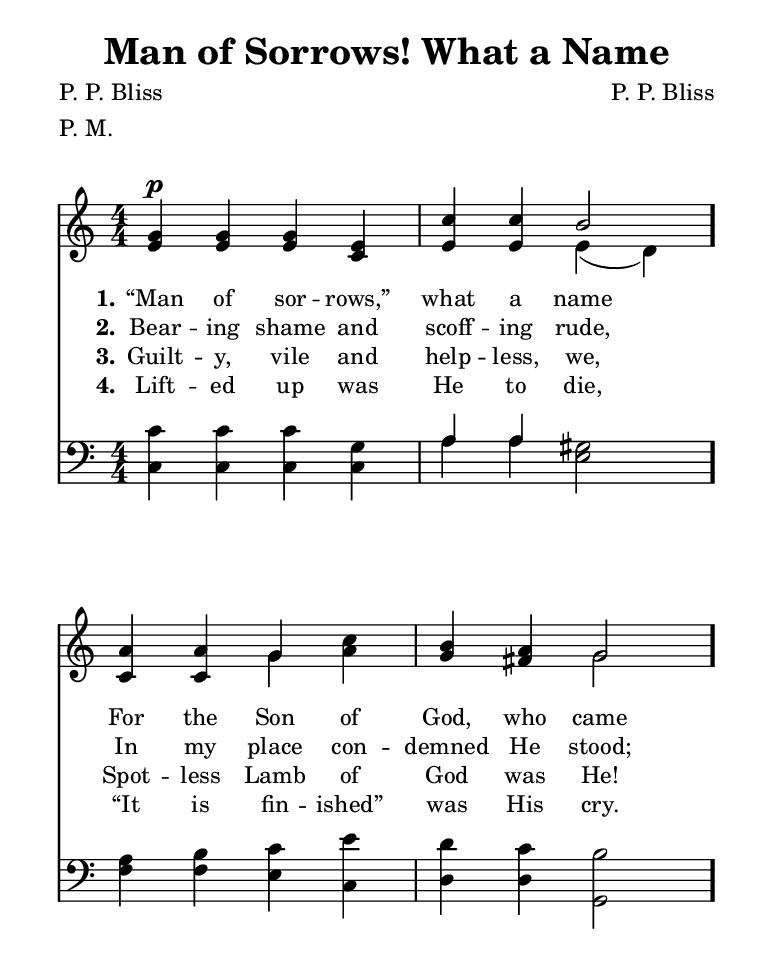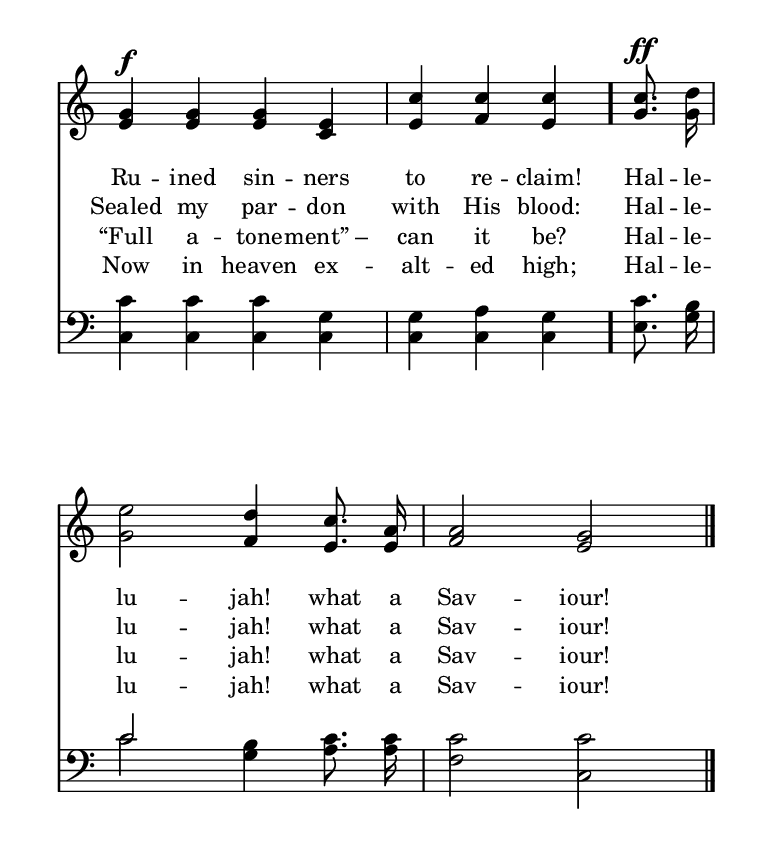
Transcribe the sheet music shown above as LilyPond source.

\include "common/global.ily"
\paper {
  \include "common/paper.ily"
  ragged-bottom = ##t
  systems-per-page = 2
system-system-spacing.padding = 11

}

\header{
  %gospel
  hymnnumber = "103"
  title = "Man of Sorrows! What a Name"
  tunename = ""
  meter = "P. M."
  poet = "P. P. Bliss"
  composer = "P. P. Bliss"
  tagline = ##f
}

% for fermata in MIDI
ta = { \tempo 4=80 }
tb = { \tempo 4=40 }

patternAA = { c4 c4 c4 c4 | c4 c4 c2 }
patternAB = { c4 c4 c4 c4 | c4 c4 c4( c4) }

patternBA = { c4 c4 c4 c4 | c4 c4 c4 }

patternCA = { c8. c16 | c2 c4 c8. c16 | c2 c2 }

global = {
  \include "common/overrides.ily"
  \override Staff.TimeSignature.style = #'numbered
  \time 4/4
  \override Score.MetronomeMark.transparent = ##t % hide all fermata changes too
  \ta
  \key c \major
  \autoBeamOff
}

notesSoprano = {
\global
\relative c'' {

  \changePitch \patternAA { g^\p g g e | c' c b }
  \changePitch \patternAA { a a g c | b a g }
  \changePitch \patternBA { g^\f g g e | c' c c }
  \changePitch \patternCA { c^\ff d | e d c a | a g }

  \bar "|."

}
}

notesAlto = {
\global
\relative e' {

  \changePitch \patternAB { e e e c | e e e d }
  \changePitch \patternAA { c c g' a | g fis g }
  \changePitch \patternBA { e e e c | e f e }
  \changePitch \patternCA { g g | g f e e | f e }

}
}

notesTenor = {
\global
\relative a {

  \changePitch \patternAA { c c c g | a a gis }
  \changePitch \patternAA { a b c e | d c b }
  \changePitch \patternBA { c c c g | g a g }
  \changePitch \patternCA { c b | c b c c | c c }

}
}

notesBass = {
\global
\relative f {

  \changePitch \patternAA { c c c c | a' a e }
  \changePitch \patternAA { f f e c | d d g, }
  \changePitch \patternBA { c c c c | c c c }
  \changePitch \patternCA { e g | c g a a | f c }

}
}

wordsA = \lyricmode {
\set stanza = "1."

“Man of sor -- rows,” what a name \bar "."
For the Son of God, who came \bar "."
Ru -- ined sin -- ners to re -- claim! \bar "."
Hal -- le -- lu -- jah! what a Sav -- iour! \bar "."

}

wordsB = \lyricmode {
\set stanza = "2."

Bear -- ing shame and scoff -- ing rude,
In my place con -- demned He stood;
Sealed my par -- don with His blood:
Hal -- le -- lu -- jah! what a Sav -- iour!

}

wordsC = \lyricmode {
\set stanza = "3."

Guilt -- y, vile and help -- less, we,
Spot -- less Lamb of God was He!
“Full a -- tone -- ment”_– can it be?
Hal -- le -- lu -- jah! what a Sav -- iour!

}

wordsD = \lyricmode {
\set stanza = "4."

Lift -- ed up was He to die,
“It is fin -- ished” was His cry.
Now in heaven ex -- alt -- ed high;
Hal -- le -- lu -- jah! what a Sav -- iour!

}

\score {
  \context ChoirStaff <<
    \context Staff = upper <<
      \set Staff.autoBeaming = ##f
      \set ChoirStaff.systemStartDelimiter = #'SystemStartBar
      \set ChoirStaff.printPartCombineTexts = ##f
      \partcombine #'(2 . 11) \notesSoprano \notesAlto
      \context NullVoice = sopranos { \voiceOne << \notesSoprano >> }
      \context Lyrics = one   \lyricsto sopranos \wordsA
      \context Lyrics = two   \lyricsto sopranos \wordsB
      \context Lyrics = three \lyricsto sopranos \wordsC
      \context Lyrics = four  \lyricsto sopranos \wordsD
    >>
    \context Staff = men <<
      \set Staff.autoBeaming = ##f
      \clef bass
      \set ChoirStaff.printPartCombineTexts = ##f
      \partcombine #'(2 . 11) \notesTenor \notesBass
    >>
  >>
  \layout {
    \include "common/layout.ily"
  }
  #(cond ((ly:get-option 'eog-midi-permitted) #{ \midi{
    \include "common/midi.ily"
  } #}))
}

\version "2.19.49"  % necessary for upgrading to future LilyPond versions.

% vi:set et ts=2 sw=2 ai nocindent syntax=lilypond:
